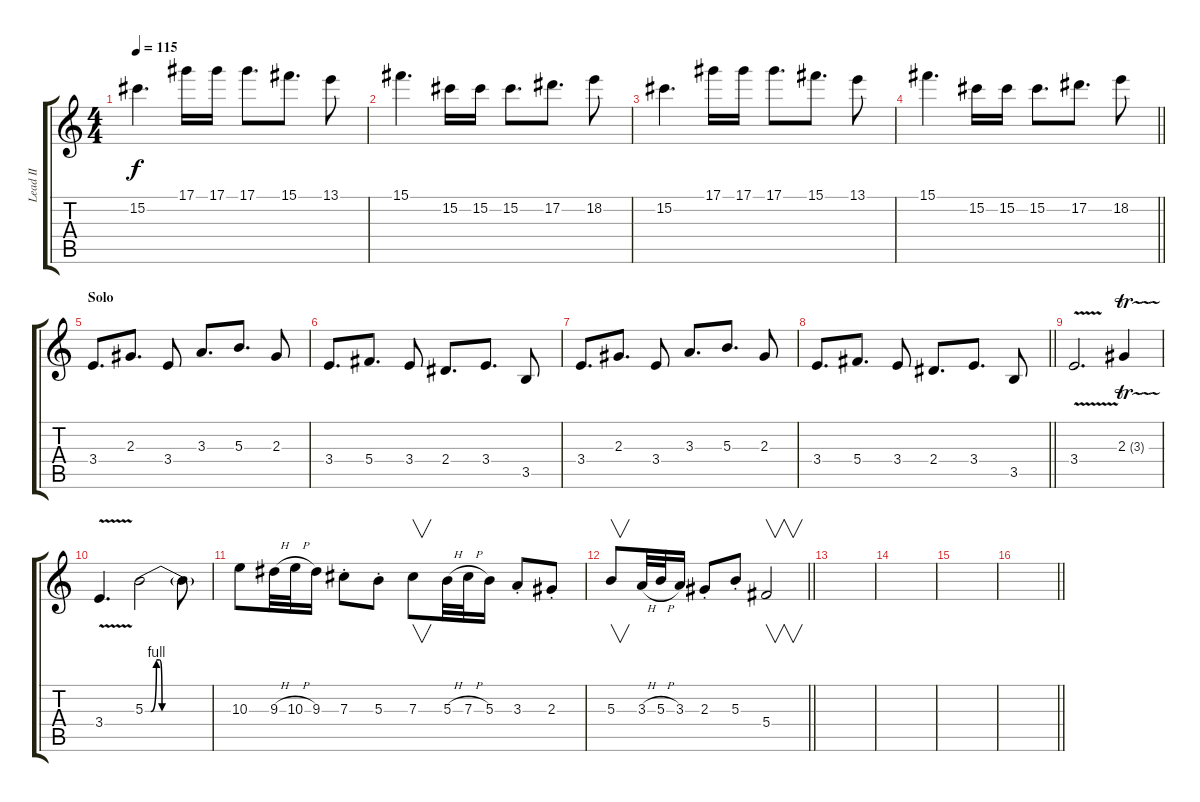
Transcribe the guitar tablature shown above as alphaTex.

\track ("Lead II" "Lead II") {instrument distortionguitar}
\staff {score tabs}
\tuning (Eb4 Bb3 Gb3 Db3 Ab2 Eb2) {hide}
\ts (4 4)
\tempo 115
\clef g2
\ks c
15.2.4{d dy f} 17.1.16 17.1.16 17.1.8{d} 15.1.8{d} 13.1.8 |
15.1.4{d} 15.2.16 15.2.16 15.2.8{d} 17.2.8{d} 18.2.8 |
15.2.4{d} 17.1.16 17.1.16 17.1.8{d} 15.1.8{d} 13.1.8 |
\barLineRight lightlight
15.1.4{d} 15.2.16 15.2.16 15.2.8{d} 17.2.8{d} 18.2.8 |
\section ("" "Solo")
3.4.8{d} 2.3.8{d} 3.4.8 3.3.8{d} 5.3.8{d} 2.3.8 |
3.4.8{d} 5.4.8{d} 3.4.8 2.4.8{d} 3.4.8{d} 3.5.8 |
3.4.8{d} 2.3.8{d} 3.4.8 3.3.8{d} 5.3.8{d} 2.3.8 |
\barLineRight lightlight
3.4.8{d} 5.4.8{d} 3.4.8 2.4.8{d} 3.4.8{d} 3.5.8 |
\section ("" "")
3.4{v}.2{d} 2.3{tr (3 32)}.4 |
3.4{v}.4{d} 5.3{be (custom 0 0 5 0 10 4 13 4 15 0 60 0)}.2 5.3{t}.8 |
10.3.8 9.3{h}.32 10.3{h}.32 9.3.16 7.3{st}.8 5.3{st}.8 7.3.8{v} 5.3{h}.32 7.3{h}.32 5.3.16 3.3{st}.8 2.3{st}.8 |
\barLineRight lightlight
5.3.8{v} 3.3{h}.32 5.3{h}.32 3.3.16 2.3{st}.8 5.3{st}.8 5.4.2{v} |
\section ("" "")
|
|
|
\barLineRight lightlight
